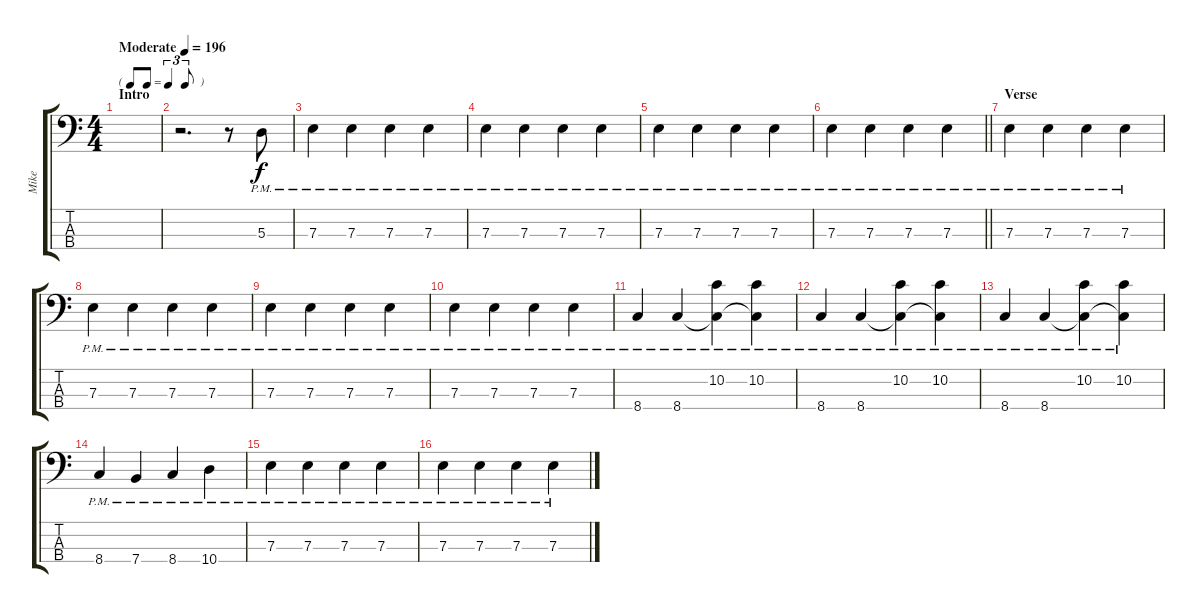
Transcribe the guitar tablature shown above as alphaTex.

\track ("Mike" "Mike") {instrument electricbasspick}
\staff {score tabs}
\tuning (G2 D2 A1 E1) {hide}
\ts (4 4)
\tf triplet8th
\section ("" "Intro")
\tempo (196 "Moderate")
\clef f4
\ks c
|
r.2{d} r.8 5.3{pm}.8 |
7.3{pm}.4 7.3{pm}.4 7.3{pm}.4 7.3{pm}.4 |
7.3{pm}.4 7.3{pm}.4 7.3{pm}.4 7.3{pm}.4 |
7.3{pm}.4 7.3{pm}.4 7.3{pm}.4 7.3{pm}.4 |
\barLineRight lightlight
7.3{pm}.4 7.3{pm}.4 7.3{pm}.4 7.3{pm}.4 |
\section ("" "Verse")
7.3{pm}.4 7.3{pm}.4 7.3{pm}.4 7.3{pm}.4 |
7.3{pm}.4 7.3{pm}.4 7.3{pm}.4 7.3{pm}.4 |
7.3{pm}.4 7.3{pm}.4 7.3{pm}.4 7.3{pm}.4 |
7.3{pm}.4 7.3{pm}.4 7.3{pm}.4 7.3{pm}.4 |
8.4{pm}.4 8.4{pm}.4 (10.2{pm} 8.4{t}).4 (10.2{pm} 8.4{t}).4 |
8.4{pm}.4 8.4{pm}.4 (10.2{pm} 8.4{t}).4 (10.2{pm} 8.4{t}).4 |
8.4{pm}.4 8.4{pm}.4 (10.2{pm} 8.4{t}).4 (10.2{pm} 8.4{t}).4 |
8.4{pm}.4 7.4{pm}.4 8.4{pm}.4 10.4{pm}.4 |
7.3{pm}.4 7.3{pm}.4 7.3{pm}.4 7.3{pm}.4 |
7.3{pm}.4 7.3{pm}.4 7.3{pm}.4 7.3{pm}.4
